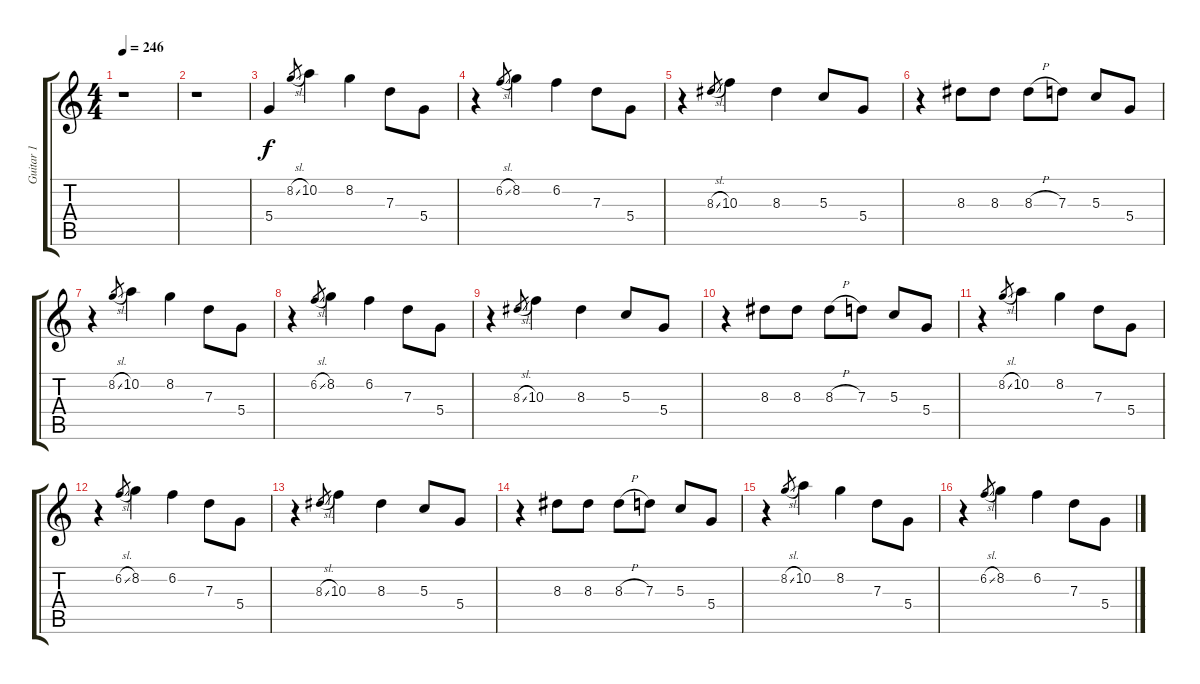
\track ("Guitar 1" "Guitar 1") {instrument distortionguitar}
\staff {score tabs}
\tuning (E4 B3 G3 D3 A2 E2) {hide}
\ts (4 4)
\tempo 246
\clef g2
\ks c
r.1{dy f} |
r.1 |
5.4.4 8.2{sl}.8{gr} 10.2.4 8.2.4 7.3.8 5.4.8 |
r.4 6.2{sl}.8{gr} 8.2.4 6.2.4 7.3.8 5.4.8 |
r.4 8.3{sl}.8{gr} 10.3.4 8.3.4 5.3.8 5.4.8 |
r.4 8.3.8 8.3.8 8.3{h}.8 7.3.8 5.3.8 5.4.8 |
r.4 8.2{sl}.8{gr} 10.2.4 8.2.4 7.3.8 5.4.8 |
r.4 6.2{sl}.8{gr} 8.2.4 6.2.4 7.3.8 5.4.8 |
r.4 8.3{sl}.8{gr} 10.3.4 8.3.4 5.3.8 5.4.8 |
r.4 8.3.8 8.3.8 8.3{h}.8 7.3.8 5.3.8 5.4.8 |
r.4 8.2{sl}.8{gr} 10.2.4 8.2.4 7.3.8 5.4.8 |
r.4 6.2{sl}.8{gr} 8.2.4 6.2.4 7.3.8 5.4.8 |
r.4 8.3{sl}.8{gr} 10.3.4 8.3.4 5.3.8 5.4.8 |
r.4 8.3.8 8.3.8 8.3{h}.8 7.3.8 5.3.8 5.4.8 |
r.4 8.2{sl}.8{gr} 10.2.4 8.2.4 7.3.8 5.4.8 |
r.4 6.2{sl}.8{gr} 8.2.4 6.2.4 7.3.8 5.4.8
